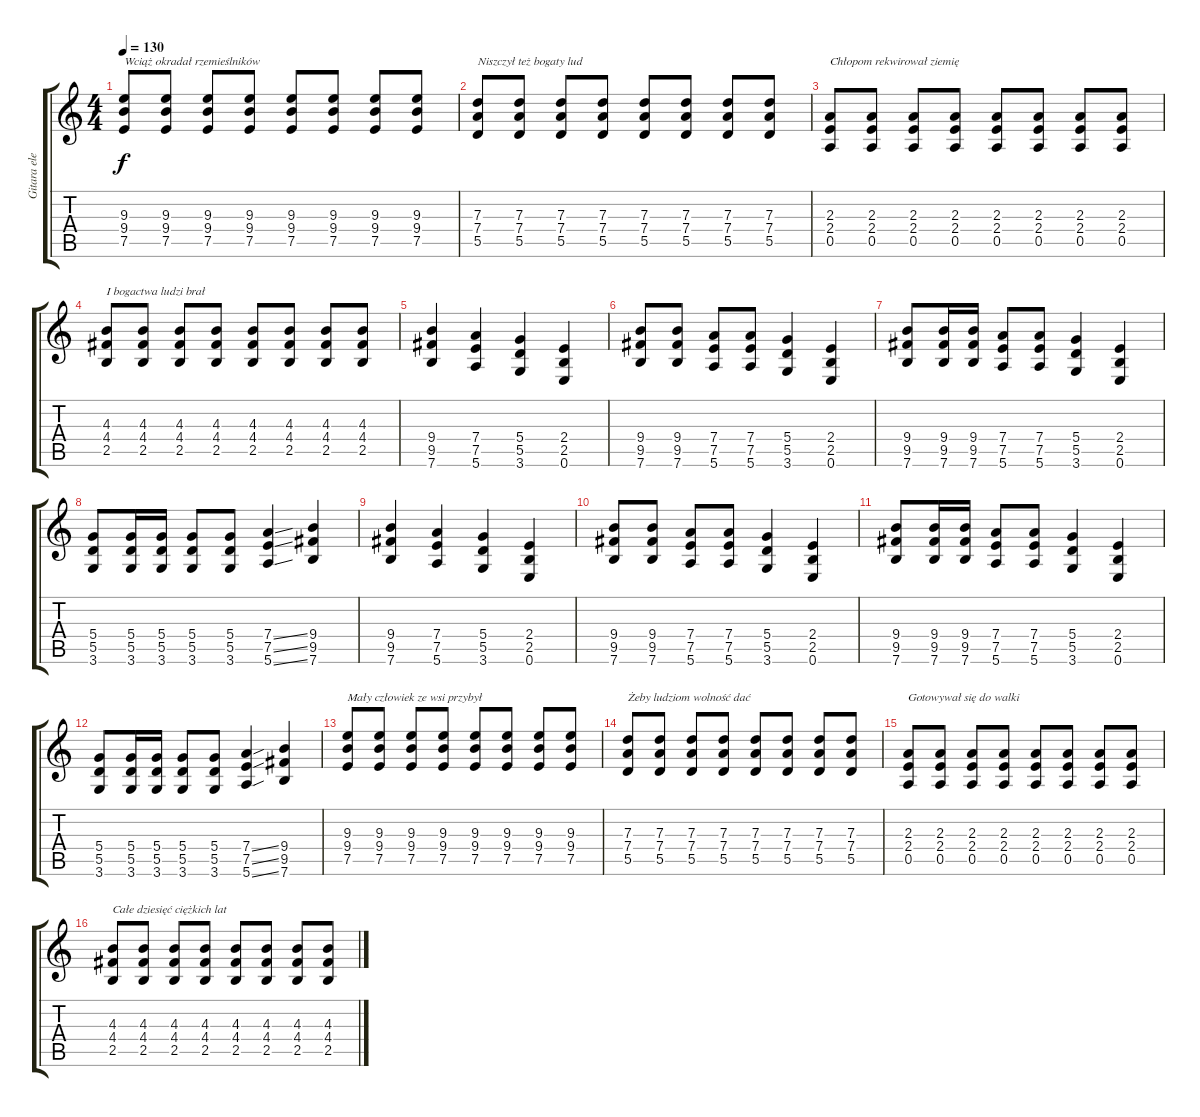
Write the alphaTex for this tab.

\track ("Gitara elektryczna" "Gitara ele") {instrument distortionguitar}
\staff {score tabs}
\tuning (E4 B3 G3 D3 A2 E2) {hide}
\ts (4 4)
\tempo 130
\clef g2
\ks c
(9.3 9.4 7.5).8{txt "Wciąż okradał rzemieślników" dy f} (9.3 9.4 7.5).8 (9.3 9.4 7.5).8 (9.3 9.4 7.5).8 (9.3 9.4 7.5).8 (9.3 9.4 7.5).8 (9.3 9.4 7.5).8 (9.3 9.4 7.5).8 |
(7.3 7.4 5.5).8{txt "Niszczył też bogaty lud"} (7.3 7.4 5.5).8 (7.3 7.4 5.5).8 (7.3 7.4 5.5).8 (7.3 7.4 5.5).8 (7.3 7.4 5.5).8 (7.3 7.4 5.5).8 (7.3 7.4 5.5).8 |
(2.3 2.4 0.5).8{txt "Chłopom rekwirował ziemię"} (2.3 2.4 0.5).8 (2.3 2.4 0.5).8 (2.3 2.4 0.5).8 (2.3 2.4 0.5).8 (2.3 2.4 0.5).8 (2.3 2.4 0.5).8 (2.3 2.4 0.5).8 |
(4.3 4.4 2.5).8{txt "I bogactwa ludzi brał"} (4.3 4.4 2.5).8 (4.3 4.4 2.5).8 (4.3 4.4 2.5).8 (4.3 4.4 2.5).8 (4.3 4.4 2.5).8 (4.3 4.4 2.5).8 (4.3 4.4 2.5).8 |
(9.4 9.5 7.6).4 (7.4 7.5 5.6).4 (5.4 5.5 3.6).4 (2.4 2.5 0.6).4 |
(9.4 9.5 7.6).8 (9.4 9.5 7.6).8 (7.4 7.5 5.6).8 (7.4 7.5 5.6).8 (5.4 5.5 3.6).4 (2.4 2.5 0.6).4 |
(9.4 9.5 7.6).8 (9.4 9.5 7.6).16 (9.4 9.5 7.6).16 (7.4 7.5 5.6).8 (7.4 7.5 5.6).8 (5.4 5.5 3.6).4 (2.4 2.5 0.6).4 |
(5.4 5.5 3.6).8 (5.4 5.5 3.6).16 (5.4 5.5 3.6).16 (5.4 5.5 3.6).8 (5.4 5.5 3.6).8 (7.4{ss} 7.5{ss} 5.6{ss}).4 (9.4 9.5 7.6).4 |
(9.4 9.5 7.6).4 (7.4 7.5 5.6).4 (5.4 5.5 3.6).4 (2.4 2.5 0.6).4 |
(9.4 9.5 7.6).8 (9.4 9.5 7.6).8 (7.4 7.5 5.6).8 (7.4 7.5 5.6).8 (5.4 5.5 3.6).4 (2.4 2.5 0.6).4 |
(9.4 9.5 7.6).8 (9.4 9.5 7.6).16 (9.4 9.5 7.6).16 (7.4 7.5 5.6).8 (7.4 7.5 5.6).8 (5.4 5.5 3.6).4 (2.4 2.5 0.6).4 |
(5.4 5.5 3.6).8 (5.4 5.5 3.6).16 (5.4 5.5 3.6).16 (5.4 5.5 3.6).8 (5.4 5.5 3.6).8 (7.4{ss} 7.5{ss} 5.6{ss}).4 (9.4 9.5 7.6).4 |
(9.3 9.4 7.5).8{txt "Mały człowiek ze wsi przybył"} (9.3 9.4 7.5).8 (9.3 9.4 7.5).8 (9.3 9.4 7.5).8 (9.3 9.4 7.5).8 (9.3 9.4 7.5).8 (9.3 9.4 7.5).8 (9.3 9.4 7.5).8 |
(7.3 7.4 5.5).8{txt "Żeby ludziom wolność dać"} (7.3 7.4 5.5).8 (7.3 7.4 5.5).8 (7.3 7.4 5.5).8 (7.3 7.4 5.5).8 (7.3 7.4 5.5).8 (7.3 7.4 5.5).8 (7.3 7.4 5.5).8 |
(2.3 2.4 0.5).8{txt "Gotowywał się do walki"} (2.3 2.4 0.5).8 (2.3 2.4 0.5).8 (2.3 2.4 0.5).8 (2.3 2.4 0.5).8 (2.3 2.4 0.5).8 (2.3 2.4 0.5).8 (2.3 2.4 0.5).8 |
(4.3 4.4 2.5).8{txt "Całe dziesięć ciężkich lat"} (4.3 4.4 2.5).8 (4.3 4.4 2.5).8 (4.3 4.4 2.5).8 (4.3 4.4 2.5).8 (4.3 4.4 2.5).8 (4.3 4.4 2.5).8 (4.3 4.4 2.5).8
